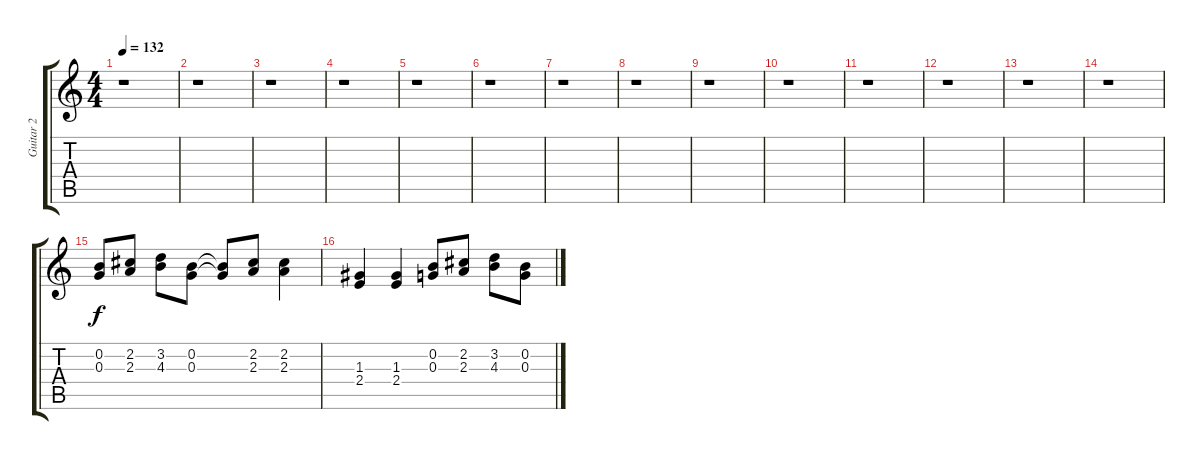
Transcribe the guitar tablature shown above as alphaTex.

\track ("Guitar 2" "Guitar 2") {instrument distortionguitar}
\staff {score tabs}
\tuning (E4 B3 G3 D3 A2 E2) {hide}
\ts (4 4)
\tempo 132
\clef g2
\ks c
r.1{dy f instrument distortionguitar} |
r.1 |
r.1 |
r.1 |
r.1 |
r.1 |
r.1 |
r.1 |
r.1 |
r.1 |
r.1 |
r.1 |
r.1 |
r.1 |
(0.2 0.3).8 (2.2 2.3).8 (3.2 4.3).8 (0.2 0.3).8 (0.2{t} 0.3{t}).8 (2.2 2.3).8 (2.2 2.3).4 |
(1.3 2.4).4 (1.3 2.4).4 (0.2 0.3).8 (2.2 2.3).8 (3.2 4.3).8 (0.2 0.3).8
